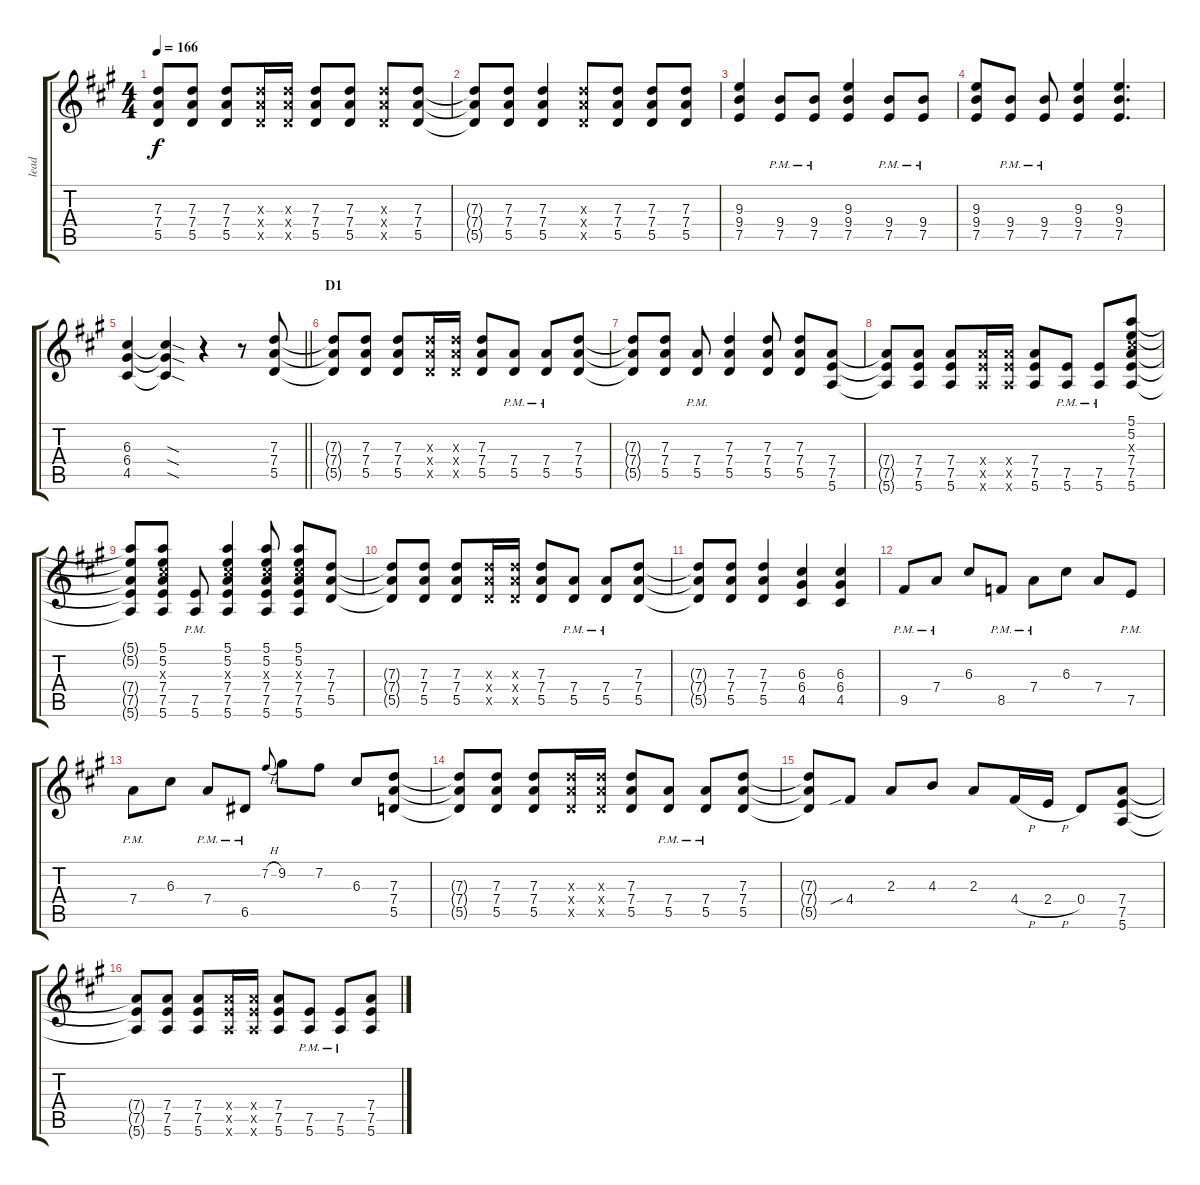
\track ("lead" "lead") {instrument overdrivenguitar}
\staff {score tabs}
\tuning (E4 B3 G3 D3 A2 E2) {hide}
\ts (4 4)
\tempo 166
\clef g2
\ks a
(7.3{t} 7.4{t} 5.5{t}).8{dy f} (7.3 7.4 5.5).8 (7.3 7.4 5.5).8 (7.3{x} 7.4{x} 5.5{x}).16 (7.3{x} 7.4{x} 5.5{x}).16 (7.3 7.4 5.5).8 (7.3 7.4 5.5).8 (7.3{x} 7.4{x} 5.5{x}).8 (7.3 7.4 5.5).8 |
(7.3{t} 7.4{t} 5.5{t}).8 (7.3 7.4 5.5).8 (7.3 7.4 5.5).4 (7.3{x} 7.4{x} 5.5{x}).8 (7.3 7.4 5.5).8 (7.3 7.4 5.5).8 (7.3 7.4 5.5).8 |
(9.3 9.4 7.5).4 (9.4{pm} 7.5{pm}).8 (9.4{pm} 7.5{pm}).8 (9.3 9.4 7.5).4 (9.4{pm} 7.5{pm}).8 (9.4{pm} 7.5{pm}).8 |
(9.3 9.4 7.5).8 (9.4{pm} 7.5{pm}).8 (9.4{pm} 7.5{pm}).8 (9.3 9.4 7.5).4 (9.3 9.4 7.5).4{d} |
\barLineRight lightlight
(6.3 6.4 4.5).4 (6.3{sod t} 6.4{sod t} 4.5{sod t}).4 r.4 r.8 (7.3 7.4 5.5).8 |
\section ("" "D1")
(7.3{t} 7.4{t} 5.5{t}).8 (7.3 7.4 5.5).8 (7.3 7.4 5.5).8 (7.3{x} 7.4{x} 5.5{x}).16 (7.3{x} 7.4{x} 5.5{x}).16 (7.3 7.4 5.5).8 (7.4{pm} 5.5{pm}).8 (7.4{pm} 5.5{pm}).8 (7.3 7.4 5.5).8 |
(7.3{t} 7.4{t} 5.5{t}).8 (7.3 7.4 5.5).8 (7.4{pm} 5.5{pm}).8 (7.3 7.4 5.5).4 (7.3 7.4 5.5).8 (7.3 7.4 5.5).8 (7.4 7.5 5.6).8 |
(7.4{t} 7.5{t} 5.6{t}).8 (7.4 7.5 5.6).8 (7.4 7.5 5.6).8 (7.4{x} 7.5{x} 5.6{x}).16 (7.4{x} 7.5{x} 5.6{x}).16 (7.4 7.5 5.6).8 (7.5{pm} 5.6{pm}).8 (7.5{pm} 5.6{pm}).8 (5.1 5.2 6.3{x} 7.4 7.5 5.6).8 |
(5.1{t} 5.2{t} 7.4{t} 7.5{t} 5.6{t}).8 (5.1 5.2 6.3{x} 7.4 7.5 5.6).8 (7.5{pm} 5.6{pm}).8 (5.1 5.2 6.3{x} 7.4 7.5 5.6).4 (5.1 5.2 6.3{x} 7.4 7.5 5.6).8 (5.1 5.2 6.3{x} 7.4 7.5 5.6).8 (7.3 7.4 5.5).8 |
(7.3{t} 7.4{t} 5.5{t}).8 (7.3 7.4 5.5).8 (7.3 7.4 5.5).8 (7.3{x} 7.4{x} 5.5{x}).16 (7.3{x} 7.4{x} 5.5{x}).16 (7.3 7.4 5.5).8 (7.4{pm} 5.5{pm}).8 (7.4{pm} 5.5{pm}).8 (7.3 7.4 5.5).8 |
(7.3{t} 7.4{t} 5.5{t}).8 (7.3 7.4 5.5).8 (7.3 7.4 5.5).4 (6.3 6.4 4.5).4 (6.3 6.4 4.5).4 |
9.5{pm}.8 7.4{pm}.8 6.3.8 8.5{pm}.8 7.4{pm}.8 6.3.8 7.4.8 7.5{pm}.8 |
7.4{pm}.8 6.3.8 7.4{pm}.8 6.5{pm}.8 7.2{h}.8{gr onbeat} 9.2.8 7.2.8 6.3.8 (7.3 7.4 5.5).8 |
(7.3{t} 7.4{t} 5.5{t}).8 (7.3 7.4 5.5).8 (7.3 7.4 5.5).8 (7.3{x} 7.4{x} 5.5{x}).16 (7.3{x} 7.4{x} 5.5{x}).16 (7.3 7.4 5.5).8 (7.4{pm} 5.5{pm}).8 (7.4{pm} 5.5{pm}).8 (7.3 7.4 5.5).8 |
(7.3{t} 7.4{t} 5.5{t}).8 4.4{sib}.8 2.3.8 4.3.8 2.3.8 4.4{h}.16 2.4{h}.16 0.4.8 (7.4 7.5 5.6).8 |
(7.4{t} 7.5{t} 5.6{t}).8 (7.4 7.5 5.6).8 (7.4 7.5 5.6).8 (7.4{x} 7.5{x} 5.6{x}).16 (7.4{x} 7.5{x} 5.6{x}).16 (7.4 7.5 5.6).8 (7.5{pm} 5.6{pm}).8 (7.5{pm} 5.6{pm}).8 (7.4 7.5 5.6).8
